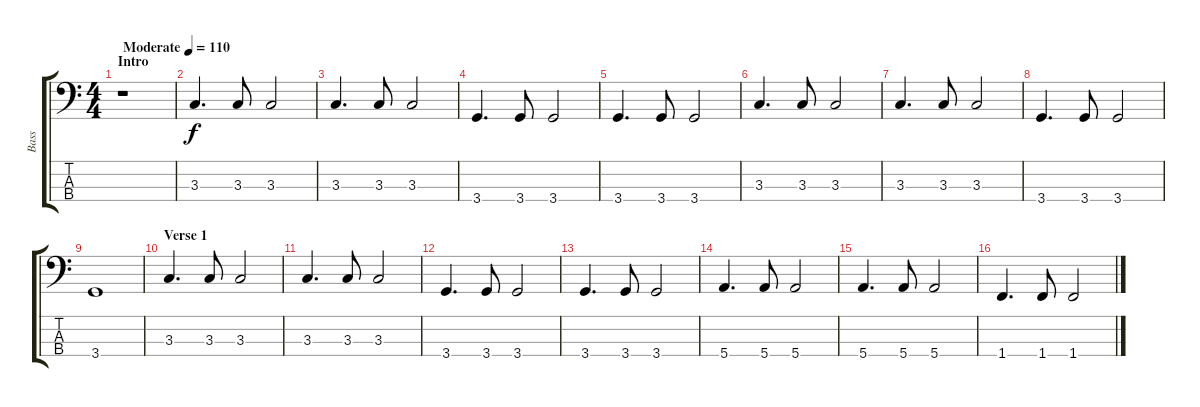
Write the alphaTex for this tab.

\track ("Bass" "Bass") {instrument electricbassfinger}
\staff {score tabs}
\tuning (G2 D2 A1 E1) {hide}
\ts (4 4)
\section ("" "Intro")
\tempo (110 "Moderate")
\clef f4
\ks c
r.1{dy f instrument electricbassfinger} |
3.3.4{d} 3.3.8 3.3.2 |
3.3.4{d} 3.3.8 3.3.2 |
3.4.4{d} 3.4.8 3.4.2 |
3.4.4{d} 3.4.8 3.4.2 |
3.3.4{d} 3.3.8 3.3.2 |
3.3.4{d} 3.3.8 3.3.2 |
3.4.4{d} 3.4.8 3.4.2 |
3.4.1 |
\section ("" "Verse 1")
3.3.4{d} 3.3.8 3.3.2 |
3.3.4{d} 3.3.8 3.3.2 |
3.4.4{d} 3.4.8 3.4.2 |
3.4.4{d} 3.4.8 3.4.2 |
5.4.4{d} 5.4.8 5.4.2 |
5.4.4{d} 5.4.8 5.4.2 |
1.4.4{d} 1.4.8 1.4.2
